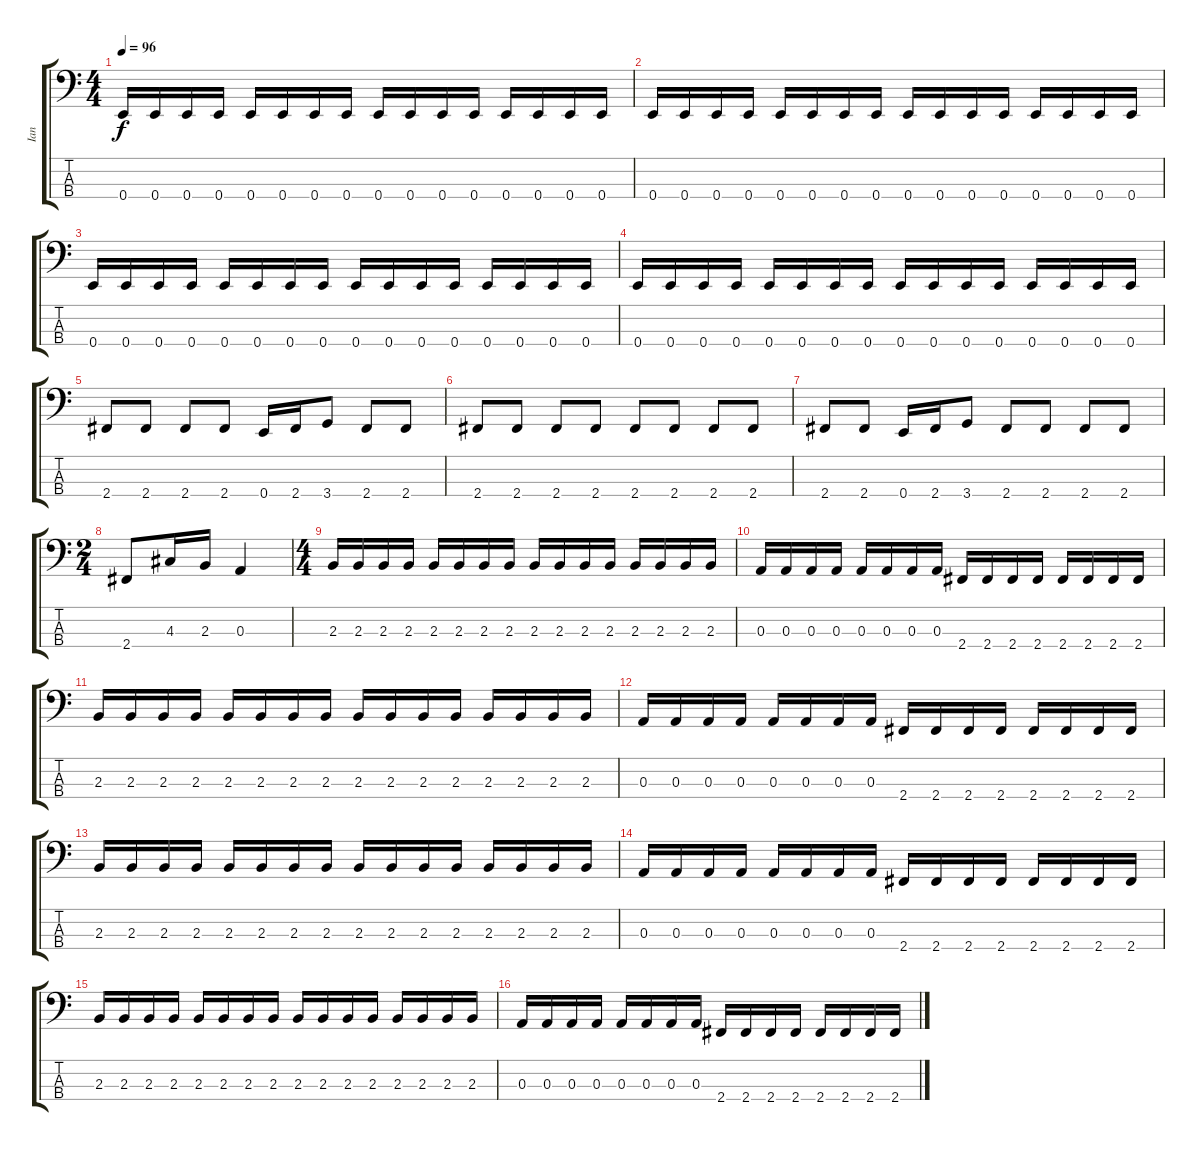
\track ("Ian" "Ian") {instrument electricbasspick}
\staff {score tabs}
\tuning (G2 D2 A1 E1) {hide}
\ts (4 4)
\tempo 96
\clef f4
\ks c
0.4.16{dy f} 0.4.16 0.4.16 0.4.16 0.4.16 0.4.16 0.4.16 0.4.16 0.4.16 0.4.16 0.4.16 0.4.16 0.4.16 0.4.16 0.4.16 0.4.16 |
0.4.16 0.4.16 0.4.16 0.4.16 0.4.16 0.4.16 0.4.16 0.4.16 0.4.16 0.4.16 0.4.16 0.4.16 0.4.16 0.4.16 0.4.16 0.4.16 |
0.4.16 0.4.16 0.4.16 0.4.16 0.4.16 0.4.16 0.4.16 0.4.16 0.4.16 0.4.16 0.4.16 0.4.16 0.4.16 0.4.16 0.4.16 0.4.16 |
0.4.16 0.4.16 0.4.16 0.4.16 0.4.16 0.4.16 0.4.16 0.4.16 0.4.16 0.4.16 0.4.16 0.4.16 0.4.16 0.4.16 0.4.16 0.4.16 |
2.4.8 2.4.8 2.4.8 2.4.8 0.4.16 2.4.16 3.4.8 2.4.8 2.4.8 |
2.4.8 2.4.8 2.4.8 2.4.8 2.4.8 2.4.8 2.4.8 2.4.8 |
2.4.8 2.4.8 0.4.16 2.4.16 3.4.8 2.4.8 2.4.8 2.4.8 2.4.8 |
\ts (2 4)
2.4.8 4.3.16 2.3.16 0.3.4 |
\ts (4 4)
2.3.16 2.3.16 2.3.16 2.3.16 2.3.16 2.3.16 2.3.16 2.3.16 2.3.16 2.3.16 2.3.16 2.3.16 2.3.16 2.3.16 2.3.16 2.3.16 |
0.3.16 0.3.16 0.3.16 0.3.16 0.3.16 0.3.16 0.3.16 0.3.16 2.4.16 2.4.16 2.4.16 2.4.16 2.4.16 2.4.16 2.4.16 2.4.16 |
2.3.16 2.3.16 2.3.16 2.3.16 2.3.16 2.3.16 2.3.16 2.3.16 2.3.16 2.3.16 2.3.16 2.3.16 2.3.16 2.3.16 2.3.16 2.3.16 |
0.3.16 0.3.16 0.3.16 0.3.16 0.3.16 0.3.16 0.3.16 0.3.16 2.4.16 2.4.16 2.4.16 2.4.16 2.4.16 2.4.16 2.4.16 2.4.16 |
2.3.16 2.3.16 2.3.16 2.3.16 2.3.16 2.3.16 2.3.16 2.3.16 2.3.16 2.3.16 2.3.16 2.3.16 2.3.16 2.3.16 2.3.16 2.3.16 |
0.3.16 0.3.16 0.3.16 0.3.16 0.3.16 0.3.16 0.3.16 0.3.16 2.4.16 2.4.16 2.4.16 2.4.16 2.4.16 2.4.16 2.4.16 2.4.16 |
2.3.16 2.3.16 2.3.16 2.3.16 2.3.16 2.3.16 2.3.16 2.3.16 2.3.16 2.3.16 2.3.16 2.3.16 2.3.16 2.3.16 2.3.16 2.3.16 |
0.3.16 0.3.16 0.3.16 0.3.16 0.3.16 0.3.16 0.3.16 0.3.16 2.4.16 2.4.16 2.4.16 2.4.16 2.4.16 2.4.16 2.4.16 2.4.16
